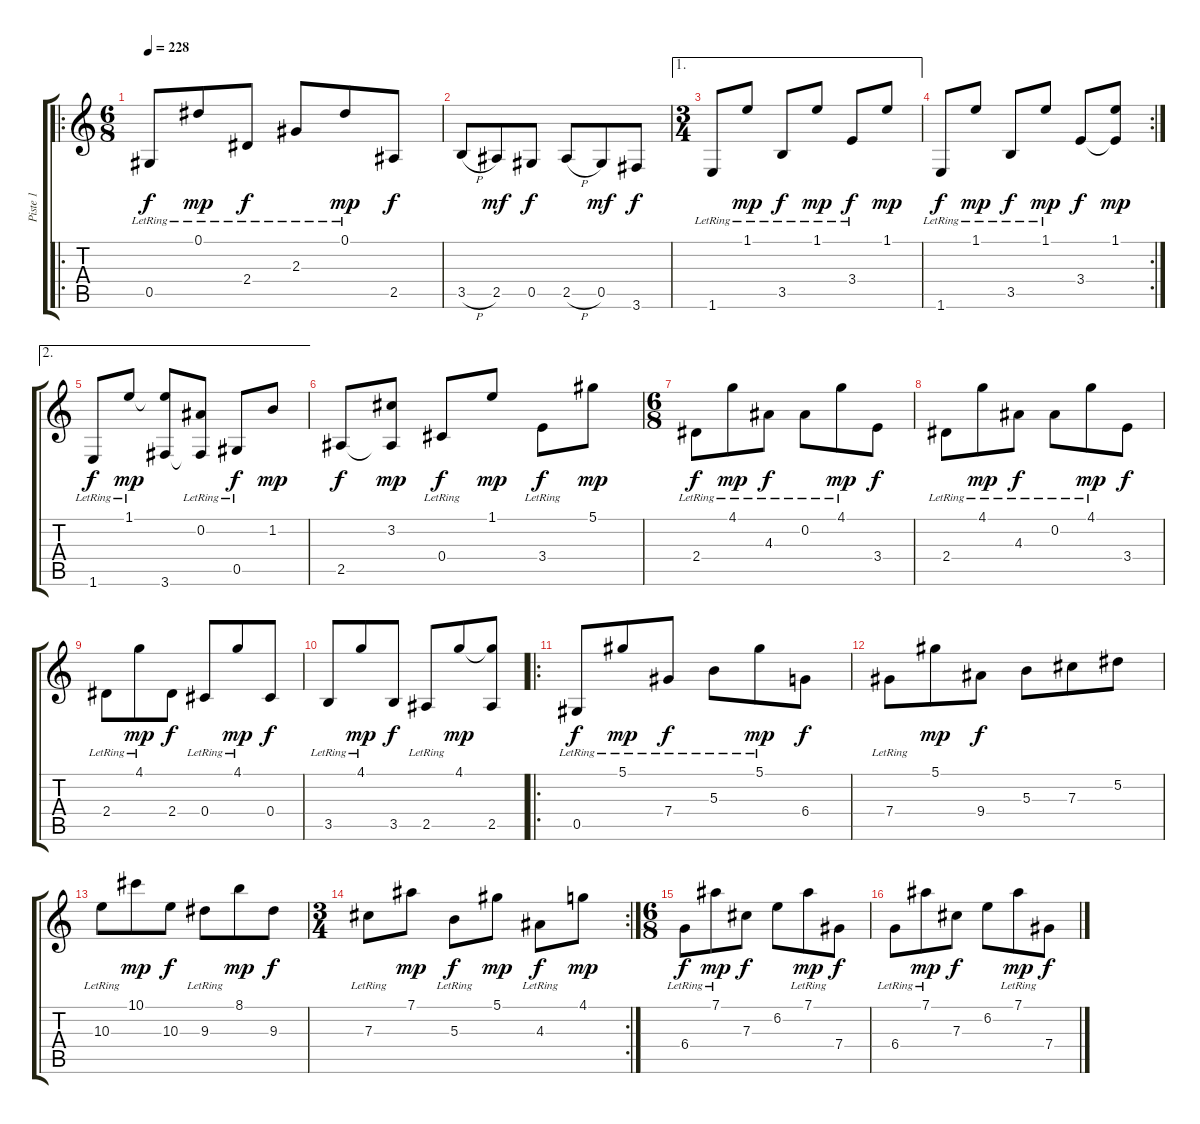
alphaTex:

\track ("Piste 1" "Piste 1") {instrument acousticguitarnylon}
\staff {score tabs}
\tuning (Eb4 Bb3 Gb3 Db3 Ab2 Eb2) {hide}
\ro
\ts (6 8)
\tempo 228
\clef g2
\ks c
0.5{lr}.8{dy f} 0.1{lr}.8{dy mp} 2.4{lr}.8{dy f} 2.3{lr}.8 0.1{lr}.8{dy mp} 2.5.8{dy f} |
3.5{h}.8 2.5.8{dy mf} 0.5.8{dy f} 2.5{h}.8 0.5.8{dy mf} 3.6.8{dy f} |
\ae 1
\ts (3 4)
1.6{lr}.8 1.1{lr}.8{dy mp} 3.5{lr}.8{dy f} 1.1{lr}.8{dy mp} 3.4{lr}.8{dy f} 1.1.8{dy mp} |
\rc 2
1.6{lr}.8{dy f} 1.1{lr}.8{dy mp} 3.5{lr}.8{dy f} 1.1{lr}.8{dy mp} 3.4.8{dy f} (1.1 3.4{t}).8{dy mp} |
\ae 2
1.6{lr}.8{dy f} 1.1{lr}.8{dy mp} (1.1{t} 3.6).8 (0.2{lr} 3.6{t}).8 0.5{lr}.8{dy f} 1.2.8{dy mp} |
2.5.8{dy f} (3.2 2.5{t}).8{dy mp} 0.4{lr}.8{dy f} 1.1.8{dy mp} 3.4{lr}.8{dy f} 5.1.8{dy mp} |
\ts (6 8)
2.4{lr}.8{dy f} 4.1{lr}.8{dy mp} 4.3{lr}.8{dy f} 0.2{lr}.8 4.1{lr}.8{dy mp} 3.4.8{dy f} |
2.4{lr}.8 4.1{lr}.8{dy mp} 4.3{lr}.8{dy f} 0.2{lr}.8 4.1{lr}.8{dy mp} 3.4.8{dy f} |
2.4{lr}.8 4.1{lr}.8{dy mp} 2.4.8{dy f} 0.4{lr}.8 4.1{lr}.8{dy mp} 0.4.8{dy f} |
3.5{lr}.8 4.1{lr}.8{dy mp} 3.5.8{dy f} 2.5{lr}.8 4.1.8{dy mp} (4.1{t} 2.5).8 |
\ro
0.5{lr}.8{dy f} 5.1{lr}.8{dy mp} 7.4{lr}.8{dy f} 5.3{lr}.8 5.1{lr}.8{dy mp} 6.4.8{dy f} |
7.4{lr}.8 5.1.8{dy mp} 9.4.8{dy f} 5.3.8 7.3.8 5.2.8 |
10.3{lr}.8 10.1.8{dy mp} 10.3.8{dy f} 9.3{lr}.8 8.1.8{dy mp} 9.3.8{dy f} |
\rc 2
\ts (3 4)
7.3{lr}.8 7.1.8{dy mp} 5.3{lr}.8{dy f} 5.1.8{dy mp} 4.3{lr}.8{dy f} 4.1.8{dy mp} |
\ts (6 8)
6.4{lr}.8{dy f} 7.1{lr}.8{dy mp} 7.3.8{dy f} 6.2.8 7.1{lr}.8{dy mp} 7.4.8{dy f} |
6.4{lr}.8 7.1{lr}.8{dy mp} 7.3.8{dy f} 6.2.8 7.1{lr}.8{dy mp} 7.4.8{dy f}
